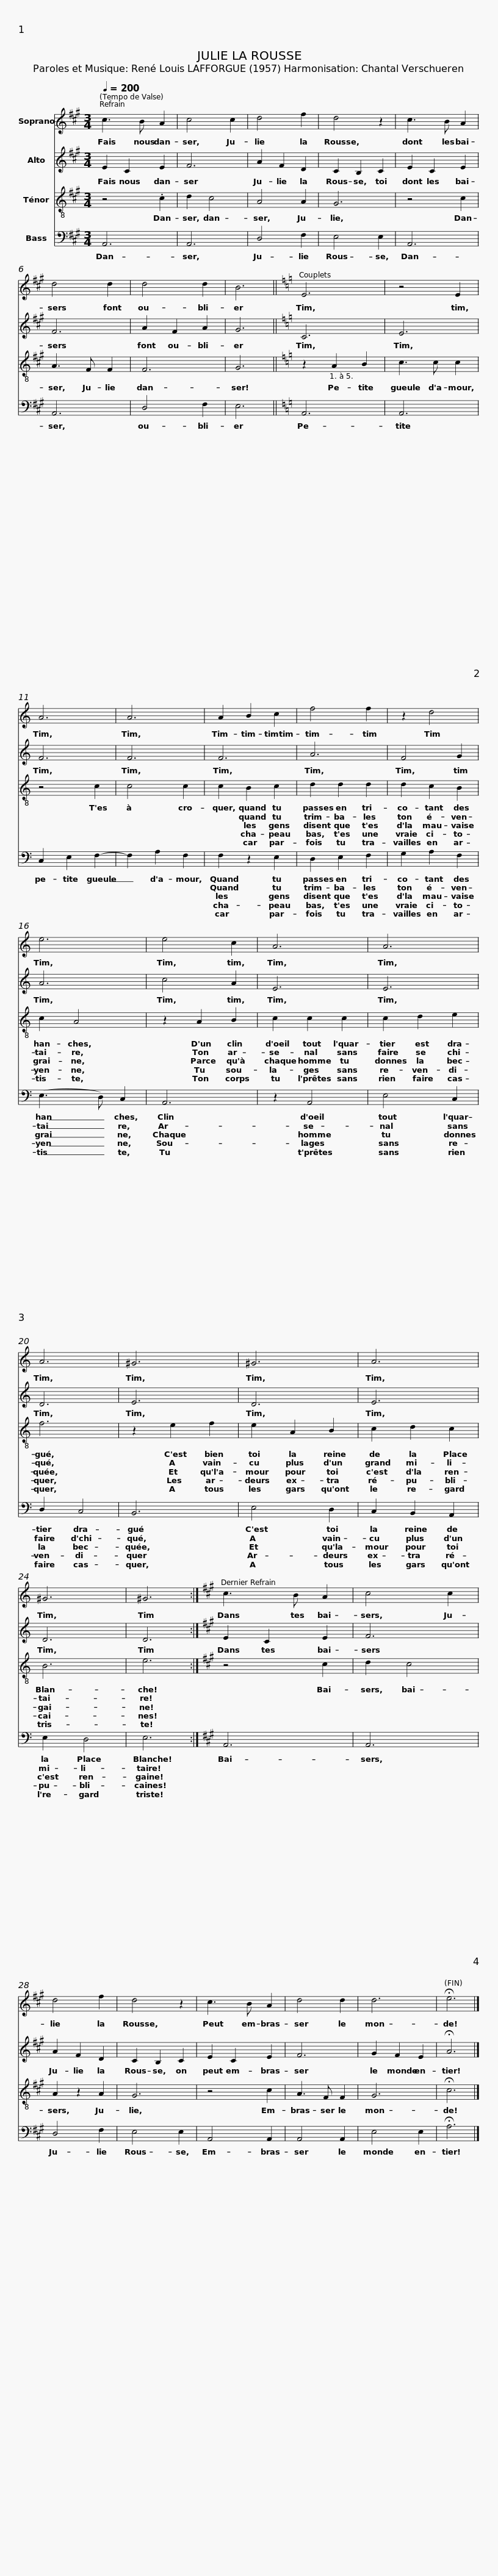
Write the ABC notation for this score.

X:1
%%score 1 2 3 4
L:1/8
Q:1/4=200
M:3/4
I:linebreak $
K:A
V:1 treble
V:2 treble
V:3 treble-8
V:4 bass
V:1
 c3 B A2 | c4 c2 | d4 f2 | d4 z2 | c3 B A2 | %5
 d4 d2 | d4 d2 | B6 ||$[K:C] E6 |[K:C] z4 E2 | %10
 A6 | A6 | A2 B2 c2 | f4 f2 |$ z2 d4 | %15
 e6 | e4 c2 | A6 | A6 | A6 |$ %20
 ^G6 | ^G6 | A6 | ^G6 | ^G6 :| %25
[K:A] c3 B A2 | c4 c2 |$ d4 f2 | d4 z2 | c3 B A2 | %30
 d4 d2 | d6 | !fermata!e6 |] %33
V:2
 E2 C2 E2 | F6 | A2 F2 D2 | C2 B,2 C2 | E2 C2 E2 | %5
 F6 | A2 F2 A2 | G6 ||$[K:C] C6 |[K:C] E6 | %10
 F6 | F6 | F6 | A6 |$ F4 G2 | %15
 A6 | c4 A2 | E6 | E6 | D6 |$ %20
 E6 | D6 | E6 | D6 | D6 :| %25
[K:A] E2 C2 E2 | F6 |$ A2 F2 D2 | C2 B,2 C2 | E2 C2 E2 | %30
 F6 | G2 F2 E2 | !fermata!A6 |] %33
V:3
 z4 .c2 | d2 c4 | A4 A2 | G6 | z4 c2 | %5
 A3 F F2 | F6 | G6 ||$[K:C] z2 A2 B2 |[K:C] c3 c c2 | %10
 z4 c2 | c4 c2 | c2 B2 c2 | d2 d2 d2 |$ d2 c2 B2 | %15
 c2 A4 | z2 A2 B2 | c2 c2 c2 | c2 d2 e2 | f6 |$ %20
 z2 e2 f2 | e2 A2 B2 | c2 d2 c2 | B6 | e6 :| %25
[K:A] z4 c2 | d2 c4 |$ A2 z2 A2 | G6 | z4 c2 | %30
 A3 F F2 | G6 | !fermata!c6 |] %33
V:4
 A,,6 | A,,6 | D,4 F,2 | E,4 E,2 | A,,6 | %5
 A,,6 | D,4 F,2 | E,6 ||$[K:C] A,,6 |[K:C] A,,6 | %10
 C,2 E,2 F,2- | F,2 A,2 F,2 | F,2 z2 E,2 | D,2 E,2 F,2 |$ G,2 A,2 F,2 | %15
 (E,3 D,) C,2 | A,,6 | z2 A,,4 | E,4 C,2 | D,2 C,4 |$ %20
 B,,6 | E,4 D,2 | C,2 B,,2 A,,2 | E,2 D,4 | E,6 :| %25
[K:A] A,,6 | A,,6 |$ D,4 F,2 | E,4 E,2 | A,,4 A,,2 | %30
 A,,4 A,,2 | E,4 E,2 | !fermata!A,6 |] %33
